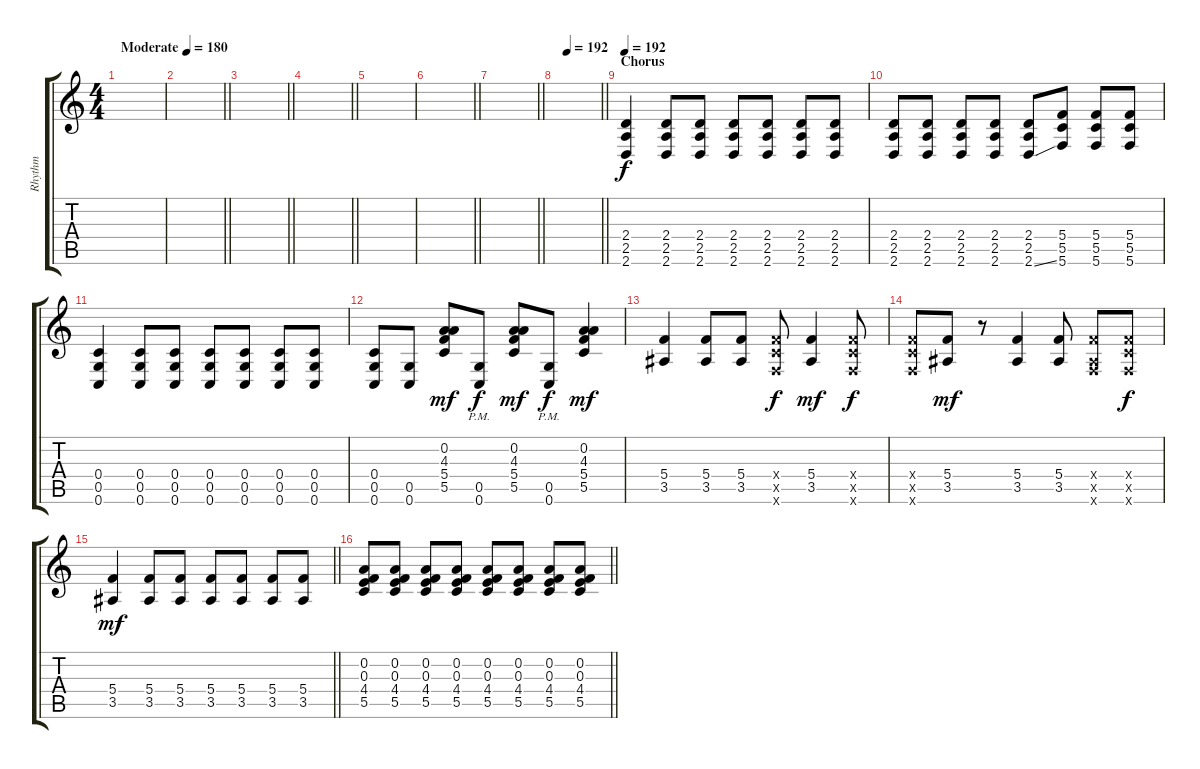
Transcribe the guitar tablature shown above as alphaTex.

\track ("Rhythm" "Rhythm") {instrument distortionguitar}
\staff {score tabs}
\tuning (D4 A3 F3 C3 G2 C2) {hide}
\ts (4 4)
\tempo (180 "Moderate")
\clef g2
\ks c
|
\barLineRight lightlight
|
\barLineRight lightlight
|
\barLineRight lightlight
|
|
\barLineRight lightlight
|
\barLineRight lightlight
|
\tempo (192 0.25)
\barLineRight lightlight
|
\section ("" "Chorus")
\tempo 192
(2.4 2.5 2.6).4 (2.4 2.5 2.6).8 (2.4 2.5 2.6).8 (2.4 2.5 2.6).8 (2.4 2.5 2.6).8 (2.4 2.5 2.6).8 (2.4 2.5 2.6).8 |
(2.4 2.5 2.6).8 (2.4 2.5 2.6).8 (2.4 2.5 2.6).8 (2.4 2.5 2.6).8 (2.4 2.5 2.6{ss}).8 (5.4 5.5 5.6).8 (5.4 5.5 5.6).8 (5.4 5.5 5.6).8 |
(0.4 0.5 0.6).4 (0.4 0.5 0.6).8 (0.4 0.5 0.6).8 (0.4 0.5 0.6).8 (0.4 0.5 0.6).8 (0.4 0.5 0.6).8 (0.4 0.5 0.6).8 |
(0.4 0.5 0.6).8 (0.5 0.6).8{dy f} (0.2 4.3 5.4 5.5).8{dy mf} (0.5{pm} 0.6{pm}).8{dy f} (0.2 4.3 5.4 5.5).8{dy mf} (0.5{pm} 0.6{pm}).8{dy f} (0.2 4.3 5.4 5.5).4{dy mf} |
(5.4 3.5).4 (5.4 3.5).8 (5.4 3.5).8 (5.4{x} 5.5{x} 5.6{x}).8{dy f} (5.4 3.5).4{dy mf} (5.4{x} 5.5{x} 5.6{x}).8{dy f} |
(5.4{x} 5.5{x} 5.6{x}).8 (5.4 3.5).8{dy mf} r.8 (5.4 3.5).4 (5.4 3.5).8 (5.4{x} 3.5{x} 5.6{x}).8 (5.4{x} 5.5{x} 5.6{x}).8{dy f} |
\barLineRight lightlight
(5.4 3.5).4{dy mf} (5.4 3.5).8 (5.4 3.5).8 (5.4 3.5).8 (5.4 3.5).8 (5.4 3.5).8 (5.4 3.5).8 |
\barLineRight lightlight
(0.2 0.3 4.4 5.5).8 (0.2 0.3 4.4 5.5).8 (0.2 0.3 4.4 5.5).8 (0.2 0.3 4.4 5.5).8 (0.2 0.3 4.4 5.5).8 (0.2 0.3 4.4 5.5).8 (0.2 0.3 4.4 5.5).8 (0.2 0.3 4.4 5.5).8
